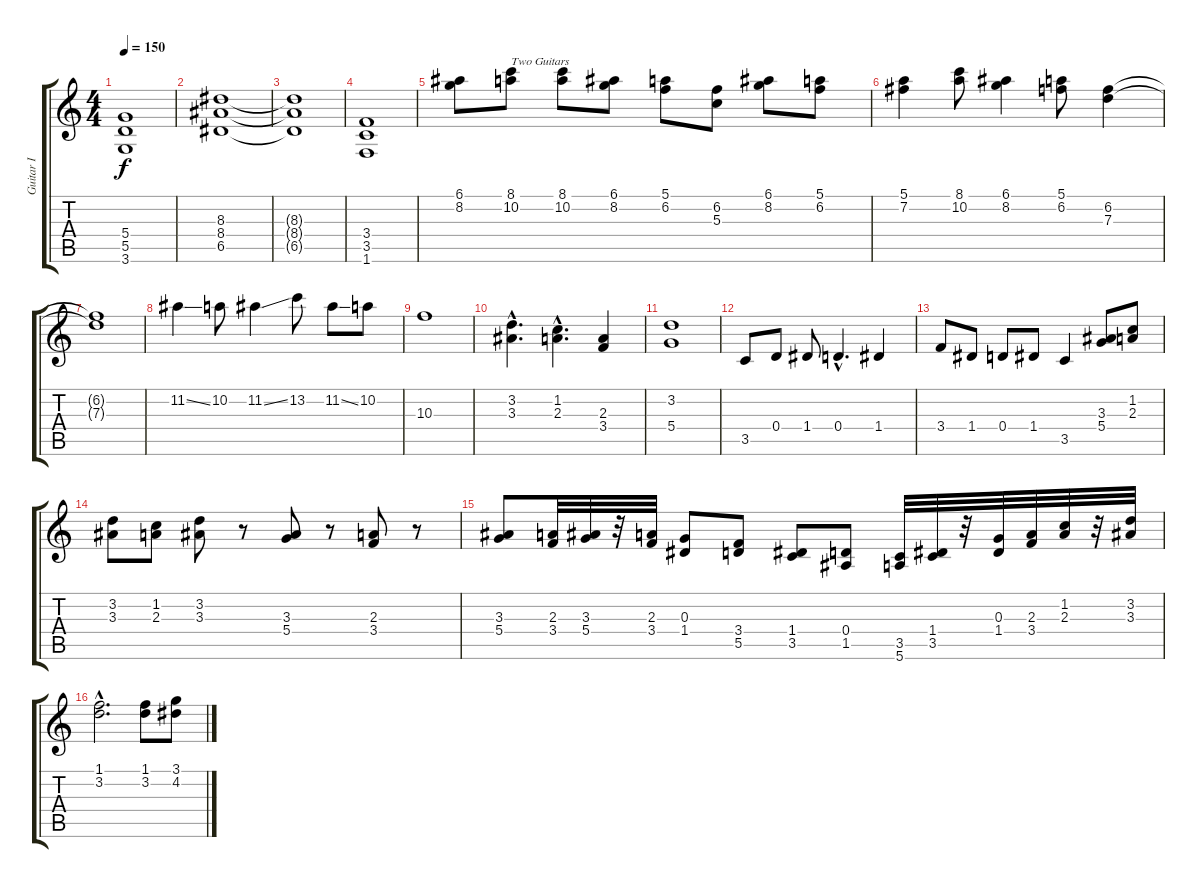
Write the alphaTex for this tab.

\track ("Guitar I" "Guitar I") {instrument distortionguitar}
\staff {score tabs}
\tuning (E4 B3 G3 D3 A2 E2) {hide}
\ts (4 4)
\tempo 150
\clef g2
\ks c
(5.4{t} 5.5{t} 3.6{t}).1{dy f} |
(8.3 8.4 6.5).1 |
(8.3{t} 8.4{t} 6.5{t}).1 |
(3.4 3.5 1.6).1 |
(6.1 8.2).8{volume 16} (8.1 10.2).8{txt "Two Guitars"} (8.1 10.2).8 (6.1 8.2).8 (5.1 6.2).8 (6.2 5.3).8 (6.1 8.2).8 (5.1 6.2).8 |
(5.1 7.2).4 (8.1 10.2).8 (6.1 8.2).4 (5.1 6.2).8 (6.2 7.3).4 |
(6.2{t} 7.3{t}).1 |
11.2{ss}.4 10.2.8 11.2{ss}.4 13.2.8 11.2{ss}.8 10.2.8 |
10.3.1 |
(3.2{hac} 3.3{hac}).4{d} (1.2{hac} 2.3{hac}).4{d} (2.3 3.4).4 |
(3.2 5.4).1 |
3.5.8 0.4.8 1.4.8 0.4{hac}.4{d} 1.4.4 |
3.4.8 1.4.8 0.4.8 1.4.8 3.5.4 (3.3 5.4).8 (1.2 2.3).8 |
(3.2 3.3).8 (1.2 2.3).8 (3.2 3.3).8 r.8 (3.3 5.4).8 r.8 (2.3 3.4).8 r.8 |
(3.3 5.4).8 (2.3 3.4).32 (3.3 5.4).32 r.32 (2.3 3.4).32 (0.3 1.4).8 (3.4 5.5).8 (1.4 3.5).8 (0.4 1.5).8 (3.5 5.6).32 (1.4 3.5).32 r.32 (0.3 1.4).32 (2.3 3.4).32 (1.2 2.3).32 r.32 (3.2 3.3).32 |
(1.1{hac} 3.2{hac}).2{d} (1.1 3.2).8 (3.1 4.2).8
